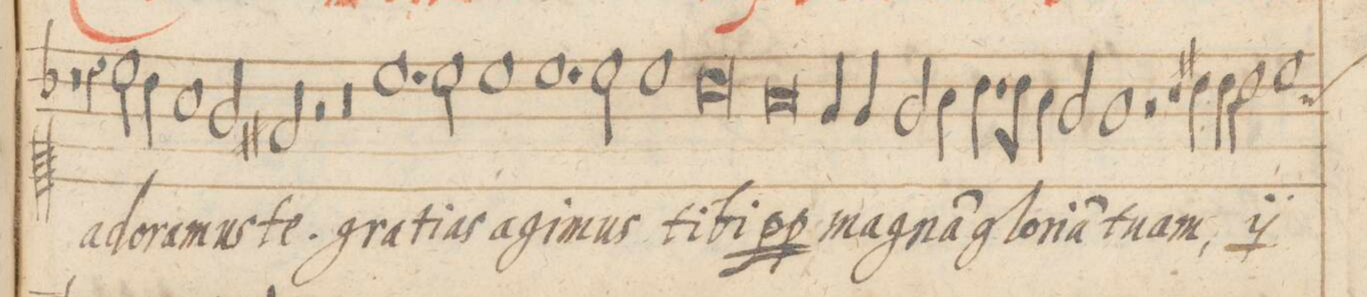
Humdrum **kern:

**kern	**text
*I"DISCANTVS	*
*clefC1	*
*k[b-]	*
*met(C|)	*
*M2/1	*
2r	.
4r	.
2cc\	a-
=8-	=8-
4b-y\	-do-
1a	-ra-
2g/	-mus
=9-	=9-
2f#X/	te.
2r	.
0r	.
=10-	=10-
1.cc	gra-
=11-	=11-
2cc\	-ti-
1cc	-as
=12-	=12-
1.cc	a-
2cc\	-gi-
=13-	=13-
1cc	-mus
0b-	ti-
=14-	=14-
0a	-bi
=15-	=15-
4g/	p(ro)p
4g/	(ter)
2g/	ma-
=16-	=16-
4a\	-gna(m)
4.b-\	glo-
8b-\	-ri-
4a\	-a(m)
2g/	tu-
1g\	-am,
=17-	=17-
2r	.
1r	.
=18-	=18-
*	*ij
4bn\	p(ro)p-
4b\	-(ter)
2b\	ma-
1cc	.
*custos:a	*
=19-	=19-
*-	*-
